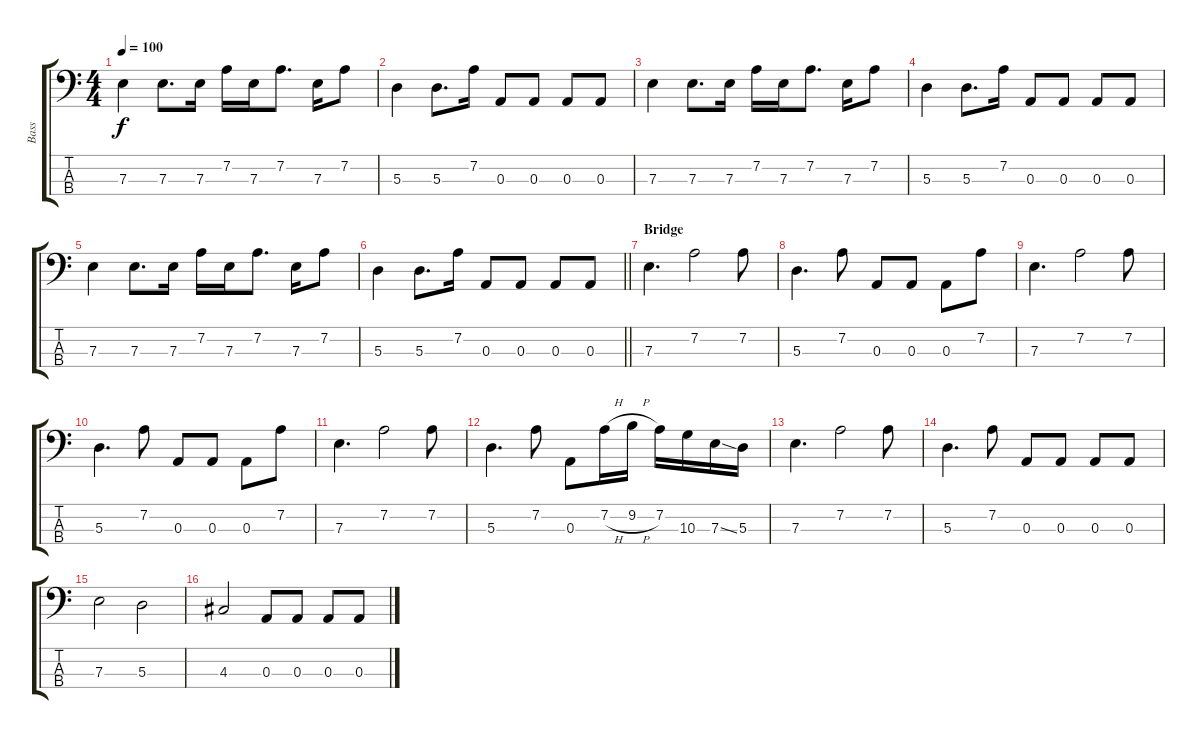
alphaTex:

\track ("Bass" "Bass") {instrument electricbassfinger}
\staff {score tabs}
\tuning (G2 D2 A1 E1) {hide}
\ts (4 4)
\tempo 100
\clef f4
\ks c
7.3.4{dy f} 7.3.8{d} 7.3.16 7.2.16 7.3.16 7.2.8{d} 7.3.16 7.2.8 |
5.3.4 5.3.8{d} 7.2.16 0.3.8 0.3.8 0.3.8 0.3.8 |
7.3.4 7.3.8{d} 7.3.16 7.2.16 7.3.16 7.2.8{d} 7.3.16 7.2.8 |
5.3.4 5.3.8{d} 7.2.16 0.3.8 0.3.8 0.3.8 0.3.8 |
7.3.4 7.3.8{d} 7.3.16 7.2.16 7.3.16 7.2.8{d} 7.3.16 7.2.8 |
\barLineRight lightlight
5.3.4 5.3.8{d} 7.2.16 0.3.8 0.3.8 0.3.8 0.3.8 |
\section ("" "Bridge")
7.3.4{d} 7.2.2 7.2.8 |
5.3.4{d} 7.2.8 0.3.8 0.3.8 0.3.8 7.2.8 |
7.3.4{d} 7.2.2 7.2.8 |
5.3.4{d} 7.2.8 0.3.8 0.3.8 0.3.8 7.2.8 |
7.3.4{d} 7.2.2 7.2.8 |
5.3.4{d} 7.2.8 0.3.8 7.2{h}.16 9.2{h}.16 7.2.16 10.3.16 7.3{ss}.16 5.3.16 |
7.3.4{d} 7.2.2 7.2.8 |
5.3.4{d} 7.2.8 0.3.8 0.3.8 0.3.8 0.3.8 |
7.3.2 5.3.2 |
4.3.2 0.3.8 0.3.8 0.3.8 0.3.8
